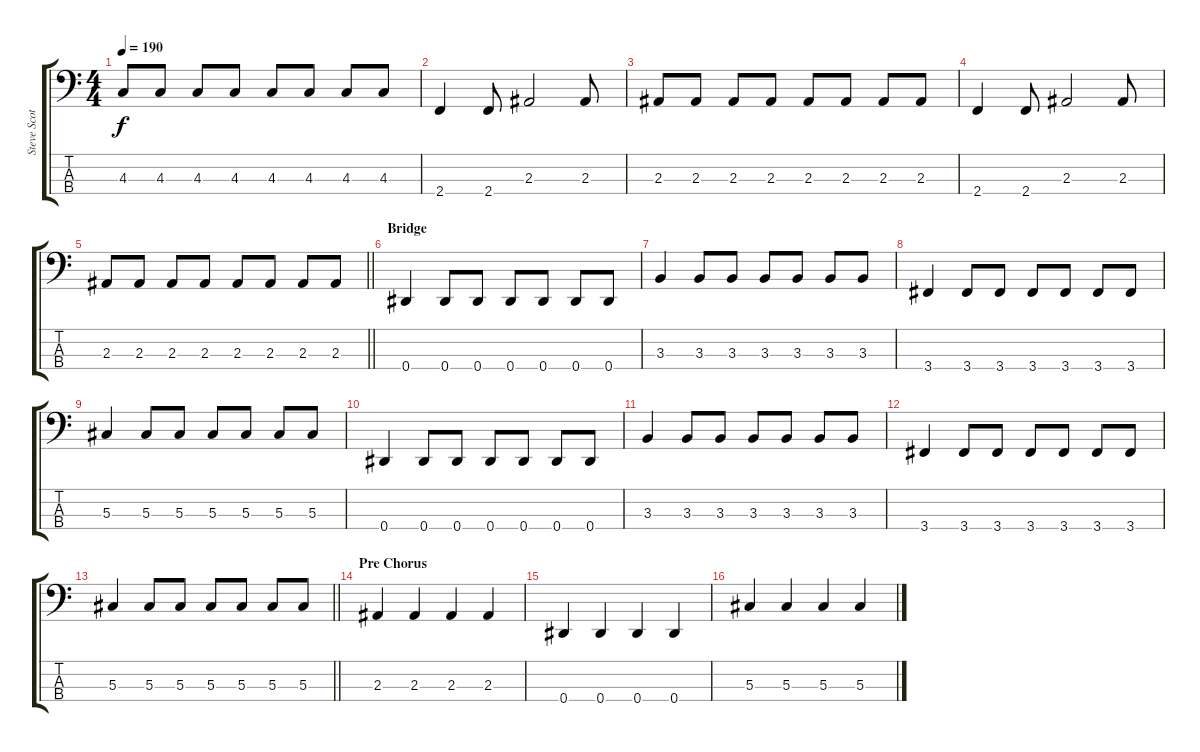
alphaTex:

\track ("Steve Scott" "Steve Scot") {instrument electricbassfinger}
\staff {score tabs}
\tuning (Gb2 Db2 Ab1 Eb1) {hide}
\ts (4 4)
\tempo 190
\clef f4
\ks c
4.3.8{dy f} 4.3.8 4.3.8 4.3.8 4.3.8 4.3.8 4.3.8 4.3.8 |
2.4.4 2.4.8 2.3.2 2.3.8 |
2.3.8 2.3.8 2.3.8 2.3.8 2.3.8 2.3.8 2.3.8 2.3.8 |
2.4.4 2.4.8 2.3.2 2.3.8 |
\barLineRight lightlight
2.3.8 2.3.8 2.3.8 2.3.8 2.3.8 2.3.8 2.3.8 2.3.8 |
\section ("" "Bridge")
0.4.4 0.4.8 0.4.8 0.4.8 0.4.8 0.4.8 0.4.8 |
3.3.4 3.3.8 3.3.8 3.3.8 3.3.8 3.3.8 3.3.8 |
3.4.4 3.4.8 3.4.8 3.4.8 3.4.8 3.4.8 3.4.8 |
5.3.4 5.3.8 5.3.8 5.3.8 5.3.8 5.3.8 5.3.8 |
0.4.4 0.4.8 0.4.8 0.4.8 0.4.8 0.4.8 0.4.8 |
3.3.4 3.3.8 3.3.8 3.3.8 3.3.8 3.3.8 3.3.8 |
3.4.4 3.4.8 3.4.8 3.4.8 3.4.8 3.4.8 3.4.8 |
\barLineRight lightlight
5.3.4 5.3.8 5.3.8 5.3.8 5.3.8 5.3.8 5.3.8 |
\section ("" "Pre Chorus")
2.3.4 2.3.4 2.3.4 2.3.4 |
0.4.4 0.4.4 0.4.4 0.4.4 |
5.3.4 5.3.4 5.3.4 5.3.4
